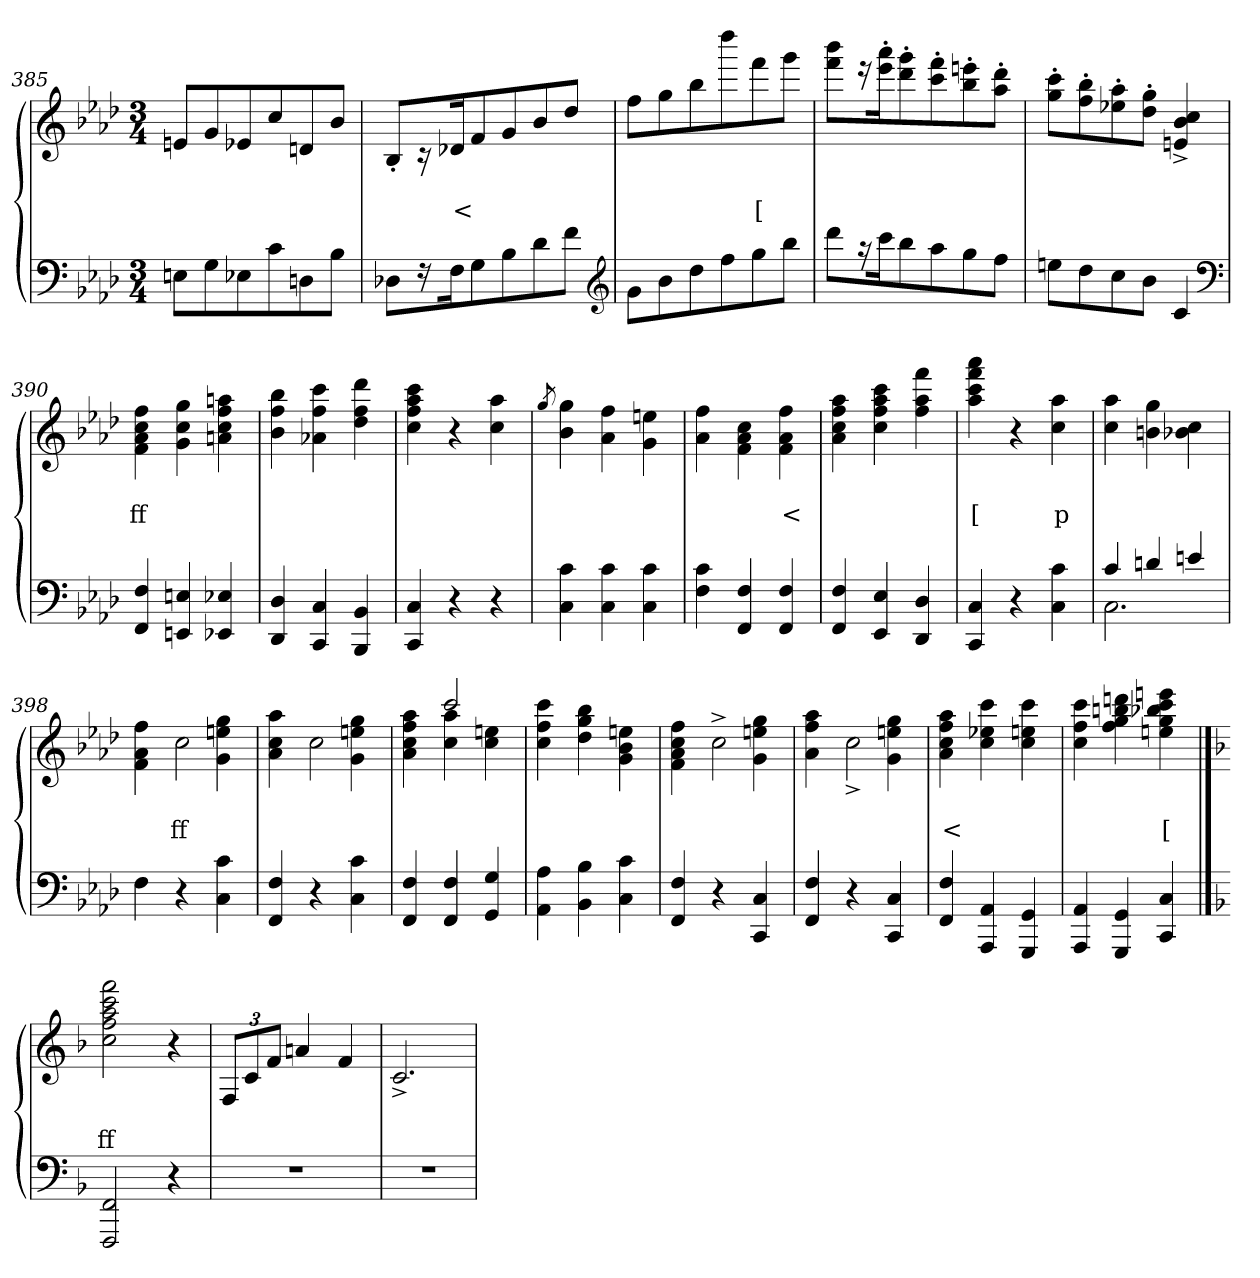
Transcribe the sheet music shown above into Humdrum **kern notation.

**kern	**kern	**text	**text
*part2	*part1	*part1	*part1
*staff2	*staff1	*staff1	*staff1
*clefF4	*clefG2	*	*
*k[b-e-a-d-]	*k[b-e-a-d-]	*	*
*M3/4	*M3/4	*	*
=385	=385	=385	=385
8EnL	8enL	.	.
8G	8g	.	.
8E-X	8e-X	.	.
8c	8cc	.	.
8Dn	8dn	.	.
8B-J	8b-J	.	.
=386	=386	=386	=386
8D-XL	8B-'>L	.	.
16r	16r	.	.
16F	16d-X	.	<
8G	8f	.	.
8B-	8g	.	.
8d-	8b-	.	.
8fJ	8dd-J	.	.
*clefG2	*	*	*
=387	=387	=387	=387
8gL	8ffL	.	.
8b-	8gg	.	.
8dd-	8bb-	.	.
8ff	8dddd-	.	.
8gg	8fff	.	[
8bb-J	8gggJ	.	.
=388	=388	=388	=388
8ddd-L	8bbb- 8fffL	.	.
16r	16r	.	.
16ccc	16aaa-'> 16eee-'>	.	.
8bb-	8ggg'> 8ddd-'>	.	.
8aa-	8fff'> 8ccc'>	.	.
8gg	8eeen'> 8bb-'>	.	.
8ffJ	8ddd-'> 8aa-'>J	.	.
=389	=389	=389	=389
8eenL	8ccc'> 8gg'>L	.	.
8dd-	8bb-'> 8ff'>	.	.
8cc	8aa-'> 8ee-X'>	.	.
8b-J	8gg'> 8dd-'>J	.	.
4c	4cc^> 4b-^> 4en^>	.	.
*clefF4	*	*	*
=390	=390	=390	=390
4F 4FF	4ff 4cc 4a- 4f	.	ff
4En 4EEn	4gg 4cc 4g	.	.
4E-X 4EE-X	4aan 4ff 4cc 4an	.	.
=391	=391	=391	=391
4D- 4DD-	4bb- 4ff 4b-	.	.
4C 4CC	4ccc 4ff 4a-X	.	.
4BB- 4BBB-	4ddd- 4ff 4dd-	.	.
=392	=392	=392	=392
4C 4CC	4ccc 4aa- 4ff 4cc	.	.
4r	4r	.	p
4r	4aa- 4cc	.	.
=393	=393	=393	=393
.	8qgg/	.	.
4c 4C	4gg 4b-	.	.
4c 4C	4ff 4a-	.	.
4c 4C	4een 4g	.	.
=394	=394	=394	=394
4c 4F	4ff 4a-	.	.
4F 4FF	4cc 4a- 4f\	.	.
4F 4FF	4ff 4a- 4f	.	<
=395	=395	=395	=395
4F 4FF	4aa- 4ff 4cc 4a-	.	.
4E- 4EE-	4ccc 4aa- 4ff 4cc	.	.
4D- 4DD-	4fff 4aa- 4ff	.	.
=396	=396	=396	=396
4C 4CC	4aaa- 4fff 4ccc 4aa-	.	[
4r	4r	.	.
4c 4C	4aa- 4cc	.	p
=397	=397	=397	=397
*^	*	*	*
4c	2.C	4aa- 4cc	.	.
4dn	.	4gg 4bn	.	.
4en	.	4cc 4b-X	.	.
*v	*v	*	*	*
=398	=398	=398	=398
*	*^	*	*
4F	2ryy	4ff 4a- 4f	.	.
4r	.	2cc	.	ff
4c 4C	4gg\ 4een 4g	.	.	.
=399	=399	=399	=399	=399
4F 4FF	4aa-\ 4cc 4a-	4ryy	.	.
4r	4ryy	2cc	.	.
4c 4C	4gg\ 4een 4g	.	.	.
=400	=400	=400	=400	=400
4F 4FF	4aa- 4ff 4cc 4a-	4ryy	.	.
4F 4FF	2ccc	4aa- 4cc	.	.
4G 4GG	.	4een 4cc	.	.
*	*v	*v	*	*
=401	=401	=401	=401
4A- 4AA-	4ccc 4ff 4cc	.	.
4B- 4BB-	4bb- 4gg 4dd-	.	.
4c 4C	4een 4b- 4g	.	.
=402	=402	=402	=402
*	*^	*	*
4F 4FF	4ryy	4ff 4cc 4a- 4f	.	.
4r	2cc^>\	4ryy	.	.
4C 4CC	.	4gg 4een 4g	.	.
=403	=403	=403	=403	=403
4F 4FF	4aa- 4ff 4a-	4ryy	.	.
4r	4ryy	2cc^>	.	.
4C 4CC	4gg\ 4een 4g	.	.	.
*	*v	*v	*	*
=404	=404	=404	=404
4F 4FF	4aa- 4ff 4cc 4a-	.	<
4AA- 4AAA-	4ccc 4ee-X 4cc	.	.
4GG 4GGG	4ccc 4een 4cc	.	.
=405	=405	=405	=405
4AA- 4AAA-	4ccc 4ff 4cc	.	.
4GG 4GGG	4dddn 4bbn 4gg 4ff	.	.
4C 4CC	4eeen 4ccc 4bb-X 4gg 4een	.	[
==406	==406	==406	==406
*k[b-]	*k[b-]	*	*
2FF 2FFF	2fff 2ccc 2aa 2ff 2cc	.	ff
4r	4r	.	.
=407	=407	=407	=407
2.r	12FL	.	.
.	12c	.	.
.	12fJ	.	.
.	4an	.	.
.	4f	.	.
=408	=408	=408	=408
2.r	2.c^>	.	.
=	=	=	=
*-	*-	*-	*-
